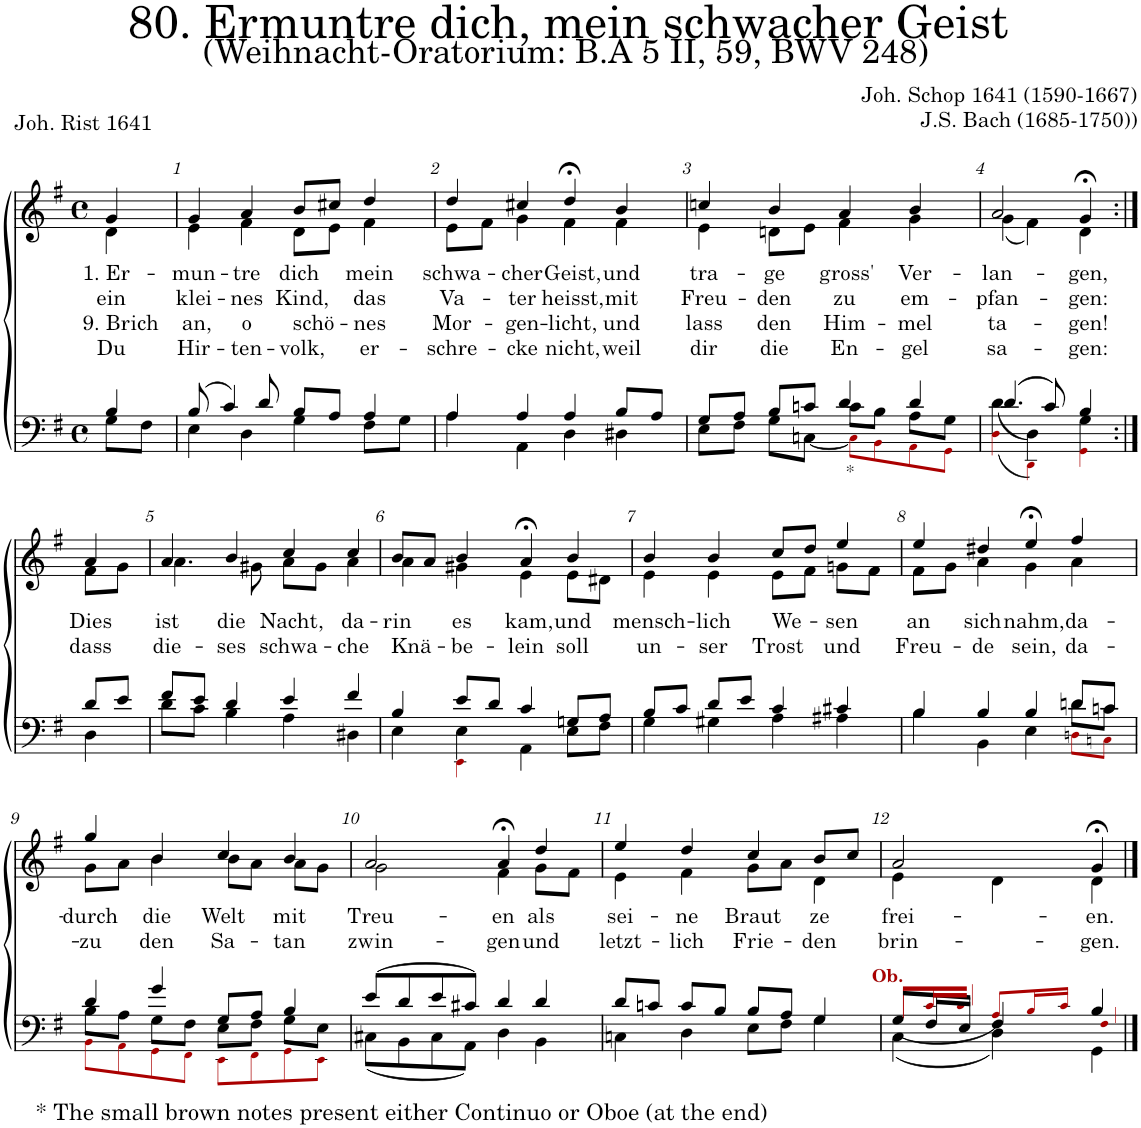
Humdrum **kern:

**kern	**kern	**text	**text	**text	**text
*part2	*part1	*part1	*part1	*part1	*part1
*staff2	*staff1	*staff1	*staff1	*staff1	*staff1
*I"Tenor/Bass	*I"Soprano/Alto	*	*	*	*
*clefF4	*clefG2	*	*	*	*
*k[f#]	*k[f#]	*	*	*	*
*M4/4	*M4/4	*	*	*	*
*met(c)	*met(c)	*	*	*	*
=	=	=	=	=	=
*^	*	*	*	*	*
!	!	!	!LO:LY:b	!LO:LY:b	!LO:LY:b	!LO:LY:b
*	*	*^	*	*	*	*
4B/	8G\L	4g/	4d\	1. Er-	ein	9. Brich	Du
.	8F#\J	.	.	.	.	.	.
=1	=1	=1	=1	=1	=1	=1	=1
!	!	!	!	!LO:LY:b	!LO:LY:b	!LO:LY:b	!LO:LY:b
(8B/	4E\	4g;</	4e\	-mun-	klei-	an,	Hir-
4c/)	.	.	.	.	.	.	.
!	!	!	!	!LO:LY:b	!LO:LY:b	!LO:LY:b	!LO:LY:b
.	4D\	4a/	4f#\	-tre	-nes	o	-ten-
8d/	.	.	.	.	.	.	.
!	!	!	!	!LO:LY:b	!LO:LY:b	!LO:LY:b	!LO:LY:b
8B/L	4G\	8b/L	8d\L	dich	Kind,	schö-	-volk,
8A/J	.	8cc#X/J	8e\J	.	.	.	.
!	!	!	!	!LO:LY:b	!LO:LY:b	!LO:LY:b	!LO:LY:b
4A/	8F#\L	4dd/	4f#\	mein	das	-nes	er-
.	8G\J	.	.	.	.	.	.
=2	=2	=2	=2	=2	=2	=2	=2
!	!	!	!	!LO:LY:b	!LO:LY:b	!LO:LY:b	!LO:LY:b
4A/	4A\	4dd;</	8e\L	schwa-	Va-	Mor-	-schre-
.	.	.	8f#\J	.	.	.	.
!	!	!	!	!LO:LY:b	!LO:LY:b	!LO:LY:b	!LO:LY:b
4A/	4AA\	4cc#X/	4g\	-cher	-ter	-gen-	-cke
!	!	!	!	!LO:LY:b	!LO:LY:b	!LO:LY:b	!LO:LY:b
4A/	4D\	4dd;<,/	4f#\	Geist,	heisst,	-licht,	nicht,
!	!	!	!	!LO:LY:b	!LO:LY:b	!LO:LY:b	!LO:LY:b
8B/L	4D#X\	4b/	4f#\	und	mit	und	weil
8A/J	.	.	.	.	.	.	.
=3	=3	=3	=3	=3	=3	=3	=3
*	*^	*	*	*	*	*	*
!	!	!	!	!	!LO:LY:b	!LO:LY:b	!LO:LY:b	!LO:LY:b
8G/L	8E\L	2ryy	4ccn;</	4e\	tra-	Freu-	lass	dir
8A/J	8F#\J	.	.	.	.	.	.	.
!	!	!	!	!	!LO:LY:b	!LO:LY:b	!LO:LY:b	!LO:LY:b
8B/L	8G\L	.	4b/	8dn\L	-ge	-den	den	die
8cn/J	[8Cn\J	.	.	8e\J	.	.	.	.
!LO:TX:b:t=*	!	!	!	!	!	!	!	!
!	!	!	!	!	!LO:LY:b	!LO:LY:b	!LO:LY:b	!LO:LY:b
4d/	8c\L	8Ci\L	4a;</	4f#\	gross'	zu	Him-	En-
.	8B\J	8BBi\	.	.	.	.	.	.
!	!	!	!	!	!LO:LY:b	!LO:LY:b	!LO:LY:b	!LO:LY:b
4d/	8A\L	8AAi\	4b/	4g\	Ver-	em-	-mel	-gel
.	8G\J	8GGi\J	.	.	.	.	.	.
=4	=4	=4	=4	=4	=4	=4	=4	=4
!	!	!	!	!	!LO:LY:b	!LO:LY:b	!LO:LY:b	!LO:LY:b
(4.d/	(4d\	(4Di\	2a;</	(4g\	-lan-	-pfan-	ta-	sa-
.	4D\)	4DDi\)	.	4f#\)	.	.	.	.
8c/)	.	.	.	.	.	.	.	.
!	!	!	!	!	!LO:LY:b	!LO:LY:b	!LO:LY:b	!LO:LY:b
4B/	4G\	4GGi\	4g;<,/	4d\	gen,	-gen:	-gen!	-gen:
!!LO:LB:g=z	!!
=4X1:|!	=4X1:|!	=4X1:|!	=4X1:|!	=4X1:|!	=4X1:|!	=4X1:|!	=4X1:|!	=4X1:|!
!	!	!	!	!	!LO:LY:b	!LO:LY:b	!	!
*	*v	*v	*	*	*	*	*	*
8d/L	4D\	4a/	8f#\L	Dies	dass	.	.
8e/J	.	.	8g\J	.	.	.	.
=5	=5	=5	=5	=5	=5	=5	=5
!	!	!	!	!LO:LY:b	!LO:LY:b	!	!
8f#/L	8d\L	4a;</	4.a\	ist	die-	.	.
8e/J	8c\J	.	.	.	.	.	.
!	!	!	!	!LO:LY:b	!LO:LY:b	!	!
4d/	4B\	4b/	.	die	-ses	.	.
.	.	.	8g#X\	.	.	.	.
!	!	!	!	!LO:LY:b	!LO:LY:b	!	!
4e/	4A\	4cc;</	8a\L	Nacht,	schwa-	.	.
.	.	.	8g#\J	.	.	.	.
!	!	!	!	!LO:LY:b	!LO:LY:b	!	!
4f#/	4D#X\	4cc/	4a\	da-	-che	.	.
=6	=6	=6	=6	=6	=6	=6	=6
*	*^	*	*	*	*	*	*
!	!	!	!	!	!LO:LY:b	!LO:LY:b	!	!
4B/	4E\	4ryy	8b;</L	4a\	-rin	Knä-	.	.
.	.	.	8a/J	.	.	.	.	.
!	!	!	!	!	!LO:LY:b	!LO:LY:b	!	!
8e/L	4E\	4EEi\	4b/	4g#X\	es	-be-	.	.
8d/J	.	.	.	.	.	.	.	.
!	!	!	!	!	!LO:LY:b	!LO:LY:b	!	!
4c/	4AA\	2ryy	4a;<,/	4e\	kam,	-lein	.	.
!	!	!	!	!	!LO:LY:b	!LO:LY:b	!	!
8Gn/L	8E\L	.	4b/	8e\L	und	soll	.	.
8A/J	8F#\J	.	.	8d#X\J	.	.	.	.
*	*v	*v	*	*	*	*	*	*
=7	=7	=7	=7	=7	=7	=7	=7
!	!	!	!	!LO:LY:b	!LO:LY:b	!	!
8B/L	4G\	4b;</	4e\	mensch-	un-	.	.
8c/J	.	.	.	.	.	.	.
!	!	!	!	!LO:LY:b	!LO:LY:b	!	!
8d/L	4G#X\	4b/	4e\	-lich	-ser	.	.
8e/J	.	.	.	.	.	.	.
!	!	!	!	!LO:LY:b	!LO:LY:b	!	!
4c/	4A\	8cc/L	8e\L	We-	Trost	.	.
.	.	8dd/J	8f#\J	.	.	.	.
!	!	!	!	!LO:LY:b	!LO:LY:b	!	!
4c#X/	4A#X\	4ee/	8gn\L	-sen	und	.	.
.	.	.	8f#\J	.	.	.	.
=8	=8	=8	=8	=8	=8	=8	=8
*	*^	*	*	*	*	*	*
!	!	!	!	!	!LO:LY:b	!LO:LY:b	!	!
4B/	4B\	2.ryy	4ee;</	8f#\L	an	Freu-	.	.
.	.	.	.	8g\J	.	.	.	.
!	!	!	!	!	!LO:LY:b	!LO:LY:b	!	!
4B/	4BB\	.	4dd#X/	4a\	sich	-de	.	.
!	!	!	!	!	!LO:LY:b	!LO:LY:b	!	!
4B/	4E\	.	4ee;<,/	4g\	nahm,	sein,	.	.
!	!	!	!	!	!LO:LY:b	!LO:LY:b	!	!
8dn/L	8d\L	8Dni\L	4ff#/	4a\	da-	da-	.	.
8cn/J	8c\J	8Cni\J	.	.	.	.	.	.
!!LO:LB:g=z	!!
=9	=9	=9	=9	=9	=9	=9	=9	=9
!	!	!	!	!	!LO:LY:b	!LO:LY:b	!	!
4d/	8B\L	8BBi\L	4gg;</	8g\L	-durch	-zu	.	.
.	8A\J	8AAi\	.	8a\J	.	.	.	.
!	!	!	!	!	!LO:LY:b	!LO:LY:b	!	!
4g/	8G\L	8GGi\	4b/	4b\	die	den	.	.
.	8F#\J	8FF#i\J	.	.	.	.	.	.
!	!	!	!	!	!LO:LY:b	!LO:LY:b	!	!
8G/L	8E\L	8EEi\L	4cc/	8b\L	Welt	Sa-	.	.
8A/J	8F#\J	8FF#i\	.	8a\J	.	.	.	.
!	!	!	!	!	!LO:LY:b	!LO:LY:b	!	!
4B/	8G\L	8GGi\	4b/	8a\L	mit	-tan	.	.
.	8E\J	8EEi\J	.	8g\J	.	.	.	.
=10	=10	=10	=10	=10	=10	=10	=10	=10
!	!	!	!	!	!LO:LY:b	!LO:LY:b	!	!
*	*v	*v	*	*	*	*	*	*
(8e/L	(8C#X\L	2a;</	2g\	Treu-	zwin-	.	.
8d/	8BB\	.	.	.	.	.	.
8e/	8C#\	.	.	.	.	.	.
8c#X/J)	8AA\J)	.	.	.	.	.	.
!	!	!	!	!LO:LY:b	!LO:LY:b	!	!
4d/	4D\	4a;<,/	4f#\	-en	-gen	.	.
!	!	!	!	!LO:LY:b	!LO:LY:b	!	!
4d/	4BB\	4dd/	8g\L	als	und	.	.
.	.	.	8f#\J	.	.	.	.
=11	=11	=11	=11	=11	=11	=11	=11
!	!	!	!	!LO:LY:b	!LO:LY:b	!	!
8d/L	4Cn\	4ee;</	4e\	sei-	letzt-	.	.
8cn/J	.	.	.	.	.	.	.
!	!	!	!	!LO:LY:b	!LO:LY:b	!	!
8c/L	4D\	4dd/	4f#\	-ne	-lich	.	.
8B/J	.	.	.	.	.	.	.
!	!	!	!	!LO:LY:b	!LO:LY:b	!	!
8B/L	8E\L	4cc/	8g\L	Braut	Frie-	.	.
8A/J	8F#\J	.	8a\J	.	.	.	.
!	!	!	!	!LO:LY:b	!LO:LY:b	!	!
4G/	4G\	8b/L	4d\	ze	-den	.	.
.	.	8cc/J	.	.	.	.	.
=12	=12	=12	=12	=12	=12	=12	=12
*	*^	*	*	*	*	*	*
!	!	!	!	!	!LO:LY:b	!LO:LY:b	!	!
8GL	(4C\	(8Gi/L	2a;</	4e\	frei-	brin-	.	.
!LO:TX:a:B:color=#AA0000:t=Ob.	!	!	!	!	!	!	!	!
16F#/L	.	16ci/L	.	.	.	.	.	.
16E/JJ	.	16Bi/JJ	.	.	.	.	.	.
4F#/	4D\)	8Ai/L)	.	4d\	.	.	.	.
.	.	16Bi/L	.	.	.	.	.	.
.	.	16c;<i/JJ	.	.	.	.	.	.
!	!	!	!	!	!LO:LY:b	!LO:LY:b	!	!
4B/	4GG\	4Gi/	4g;</	4d\	-en.	-gen.	.	.
*v	*v	*v	*	*	*	*	*	*
*	*v	*v	*	*	*	*
==	==	==	==	==	==
*-	*-	*-	*-	*-	*-
